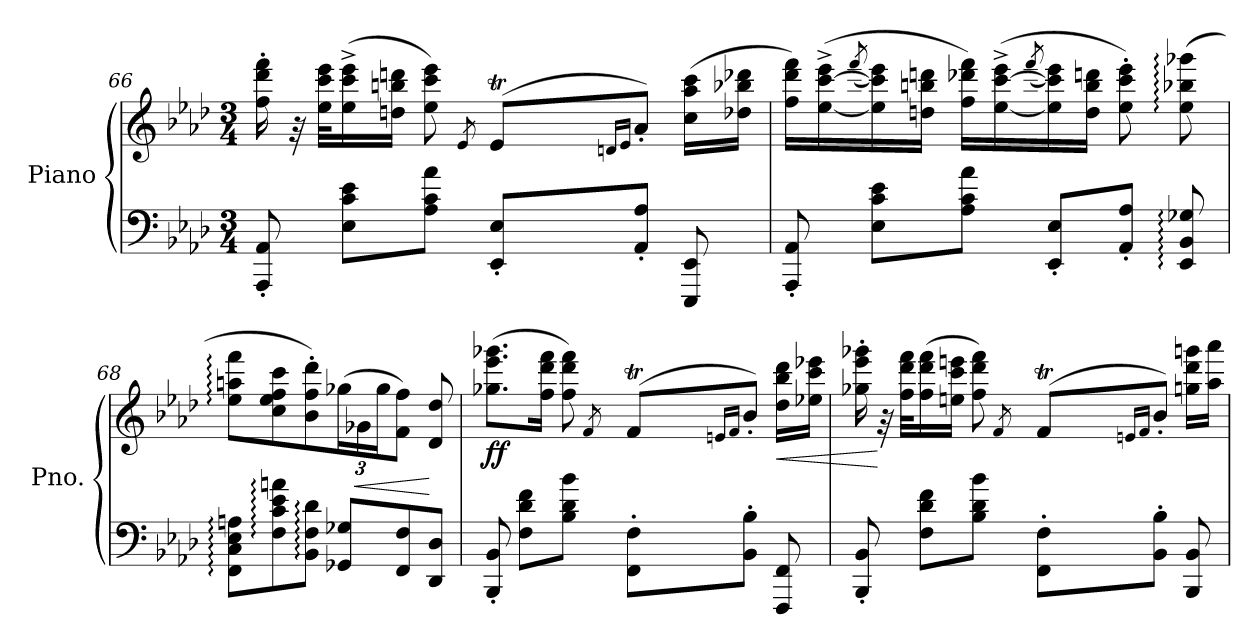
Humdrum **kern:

**kern	**kern	**dynam
*part1	*part1	*part1
*staff2	*staff1	*staff1/2
*I"Piano	*	*
*I'Pno.	*	*
!!LO:LB:g=z
*clefF4	*clefG2	*
*k[b-e-a-d-]	*k[b-e-a-d-]	*
*M3/4	*M3/4	*
=66	=66	=66
*	*^	*
8AAA-/' 8AA-/'	16ryy	16ff\' 16ddd-\' 16fff\'	.
.	32rg	32ryy	.
.	32ryy	32ee-\ 32ccc\ 32eee-\KLL	.
8E-\ 8c\ 8e-\L	8ryy	(>16ee-\^ 16ccc\^ 16eee-\^	.
.	.	16ddn\ 16bbn\ 16dddn\JJ	.
8A-\ 8c\ 8a-\J	8ryy	8ee-\ 8ccc\ 8eee-\)	.
.	8qe-/	.	.
8EE-/' 8E-/'L	(8e-T/L	32fyy	.
.	.	32e-yy	.
.	.	32fyy	.
.	.	32e-yy	.
.	16qdn/LL	.	.
.	16qe-/JJ	.	.
8AA-/' 8A-/'J	8a-'/J)	4ryy	.
8EEE-/ 8EE-/	(>16cc\ 16aa-\ 16ccc\LL	.	.
.	16dd-X\ 16bb-X\ 16ddd-X\JJ	.	.
*	*v	*v	*
=67	=67	=67
8AAA-/' 8AA-/'	16ff\ 16ddd-\ 16fff\LL)	.
.	([16ee-\^ [16ccc\^ 16eee-\^	.
.	(>8qfff/	.
8E-\ 8c\ 8e-\L	16ee-\] 16ccc\] 16eee-\)	.
.	16ddn\ 16bbn\ 16dddn\JJ	.
8A-\ 8c\ 8a-\J	16ff\ 16ddd-X\ 16fff\LL)	.
.	([16ee-\^ [16ccc\^ 16eee-\^	.
.	(>8qfff/	.
8EE-/' 8E-/'L	16ee-\] 16ccc\] 16eee-\)	.
.	16dd\ 16bb\ 16dddn\JJ	.
8AA-/' 8A-/'J	8ee-\' 8ccc\' 8eee-\')	.
8EE-/: 8BB-/: 8G-X/:	(8ee-\: 8bb-X\: 8ggg-X\:	.
!!LO:LB:g=z
=68	=68	=68
8FF\: 8C\: 8E-\: 8An\:L	8ee-\: 8aan\: 8fff\:L	.
8F\: 8c\: 8e-\: 8an\:	8cc\ 8ee-\ 8ff\ 8ccc\	.
8BB-\: 8F\: 8d-\:J	8b-\' 8ff\' 8ddd-\')	.
*	*Xbrackettup	*
8GG-X/ 8G-X/L	(>24gg-X\L	.
!	!	!LO:HP:b
.	24g-X\	<
.	24gg-\J	.
8FF/ 8F/	8f\ 8ff\J)	.
8DD-/ 8D-/J	8d-/ 8dd-/	[
!!LO:LB:g=z
=69	=69	=69
*	*^	*
!	!	!	!LO:DY:b
8BBB-/' 8BB-/'	(>8.gg-X\ 8.eee-\ 8.ggg-X\L	4.ryy	ff
8F\ 8d-\ 8f\L	.	.	.
.	16ff\ 16ddd-\ 16fff\Jk	.	.
8B-\ 8d-\ 8b-\J	8ff\ 8ddd-\ 8fff\)	.	.
.	8qf/	.	.
8FF\' 8F\'L	(8fT/L	32g-Xyy	.
.	.	32fyy	.
.	.	32g-yy	.
.	.	32fyy	.
.	16qen/LL	.	.
.	16qf/JJ	.	.
8BB-\' 8B-\'J	8b-'/J)	4ryy	.
!	!	!	!LO:HP:b
8FFF/ 8FF/	16dd-\ 16bb-\ 16ddd-\LL	.	<
.	16ee-X\ 16ccc\ 16eee-X\JJ	.	.
=70	=70	=70	=70
8BBB-/' 8BB-/'	16ryy	16gg-X\' 16eee-\' 16ggg-X\'	.
.	32rg	32ryy	[
.	32ryy	32ff\ 32ddd-\ 32fff\KLL	.
8F\ 8d-\ 8f\L	8ryy	(>16ff\ 16ddd-\ 16fff\	.
.	.	16een\ 16ccc\ 16eeen\JJ	.
8B-\ 8d-\ 8b-\J	8ryy	8ff\ 8ddd-\ 8fff\)	.
.	8qf/	.	.
8FF\' 8F\'L	(8fT/L	32g-Xyy	.
.	.	32fyy	.
.	.	32g-yy	.
.	.	32fyy	.
.	16qen/LL	.	.
.	16qf/JJ	.	.
8BB-\' 8B-\'J	8b-'/J)	8ryy	.
8BBB-/ 8BB-/	8ryy	16ggn\ 16ddd-\ 16gggn\LL	.
.	.	16aa-\ 16aaa-\JJ	.
*	*v	*v	*
=	=	=
*-	*-	*-
